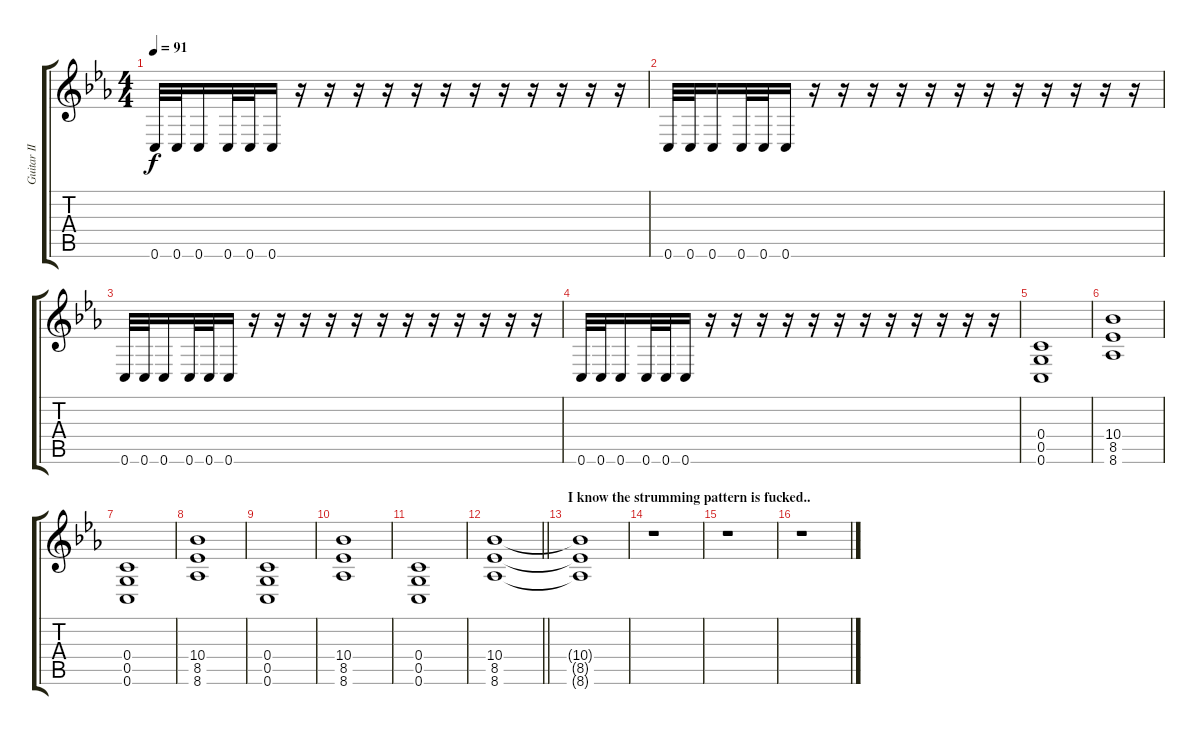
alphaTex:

\track ("Guitar II (Right)" "Guitar II ") {instrument distortionguitar}
\staff {score tabs}
\tuning (D4 A3 F3 C3 G2 C2) {hide}
\ts (4 4)
\tempo 91
\clef g2
\ks cminor
0.6.32{dy f} 0.6.32 0.6.16 0.6.32 0.6.32 0.6.16 r.16 r.16 r.16 r.16 r.16 r.16 r.16 r.16 r.16 r.16 r.16 r.16 |
0.6.32 0.6.32 0.6.16 0.6.32 0.6.32 0.6.16 r.16 r.16 r.16 r.16 r.16 r.16 r.16 r.16 r.16 r.16 r.16 r.16 |
0.6.32 0.6.32 0.6.16 0.6.32 0.6.32 0.6.16 r.16 r.16 r.16 r.16 r.16 r.16 r.16 r.16 r.16 r.16 r.16 r.16 |
0.6.32 0.6.32 0.6.16 0.6.32 0.6.32 0.6.16 r.16 r.16 r.16 r.16 r.16 r.16 r.16 r.16 r.16 r.16 r.16 r.16 |
(0.4 0.5 0.6).1 |
(10.4 8.5 8.6).1 |
(0.4 0.5 0.6).1 |
(10.4 8.5 8.6).1 |
(0.4 0.5 0.6).1 |
(10.4 8.5 8.6).1 |
(0.4 0.5 0.6).1 |
\barLineRight lightlight
(10.4 8.5 8.6).1 |
\section ("" "I know the strumming pattern is fucked..")
(10.4{t} 8.5{t} 8.6{t}).1{volume 0} |
r.1 |
r.1 |
r.1
